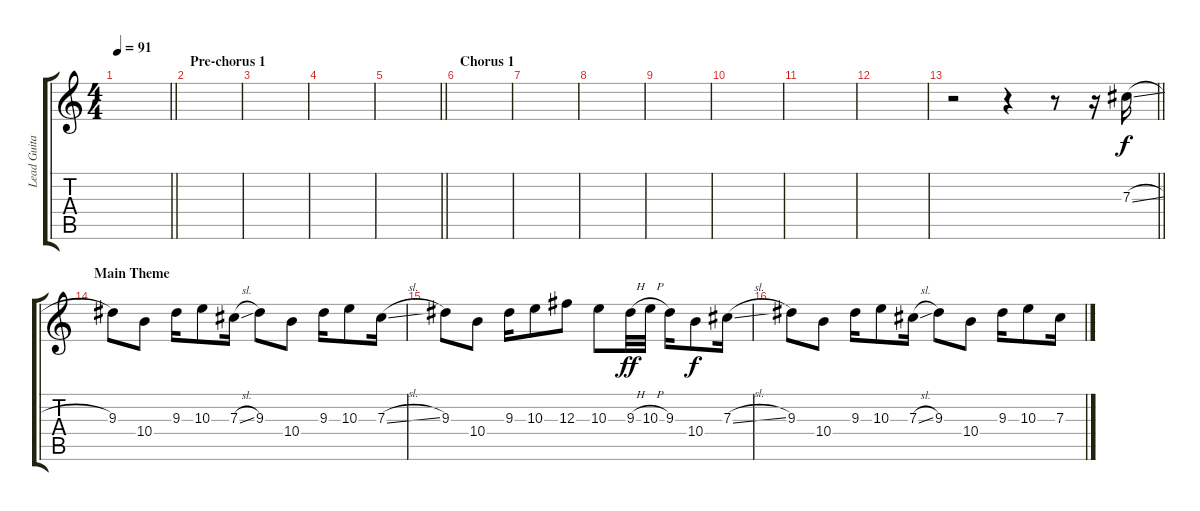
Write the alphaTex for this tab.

\track ("Lead Guitar" "Lead Guita") {instrument distortionguitar}
\staff {score tabs}
\tuning (Eb4 Bb3 Gb3 Db3 Ab2 Db2) {hide}
\ts (4 4)
\tempo 91
\clef g2
\barLineRight lightlight
\ks c
|
\section ("" "Pre-chorus 1")
|
|
|
\barLineRight lightlight
|
\section ("" "Chorus 1")
|
|
|
|
|
|
|
\barLineRight lightlight
r.2 r.4 r.8 r.16 7.3{sl}.16 |
\section ("" "Main Theme")
9.3.8 10.4.8 9.3.16 10.3.8 7.3{sl}.16 9.3.8 10.4.8 9.3.16 10.3.8 7.3{sl}.16 |
9.3.8 10.4.8 9.3.16 10.3.8 12.3.8 10.3.8 9.3{h}.32{dy ff} 10.3{h}.32 9.3.16 10.4.8{dy f} 7.3{sl}.16 |
9.3.8 10.4.8 9.3.16 10.3.8 7.3{sl}.16 9.3.8 10.4.8 9.3.16 10.3.8 7.3{sl}.16
